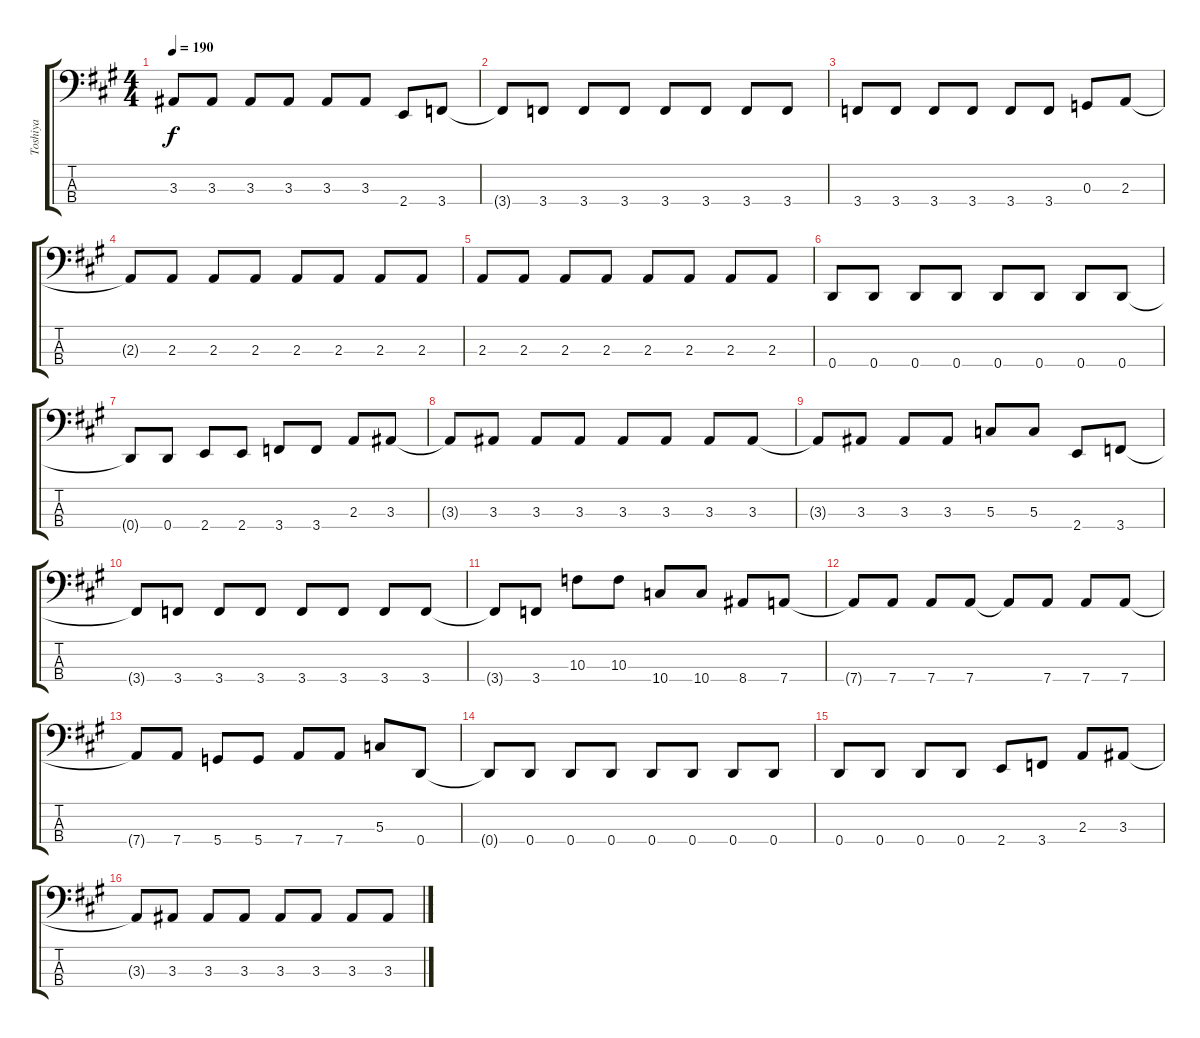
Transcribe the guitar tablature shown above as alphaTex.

\track ("Toshiya" "Toshiya") {instrument electricbasspick}
\staff {score tabs}
\tuning (F2 C2 G1 D1) {hide}
\ts (4 4)
\tempo 190
\clef f4
\ks a
3.3.8{dy f} 3.3.8 3.3.8 3.3.8 3.3.8 3.3.8 2.4.8 3.4.8 |
3.4{t}.8 3.4.8 3.4.8 3.4.8 3.4.8 3.4.8 3.4.8 3.4.8 |
3.4.8 3.4.8 3.4.8 3.4.8 3.4.8 3.4.8 0.3.8 2.3.8 |
2.3{t}.8 2.3.8 2.3.8 2.3.8 2.3.8 2.3.8 2.3.8 2.3.8 |
2.3.8 2.3.8 2.3.8 2.3.8 2.3.8 2.3.8 2.3.8 2.3.8 |
0.4.8 0.4.8 0.4.8 0.4.8 0.4.8 0.4.8 0.4.8 0.4.8 |
0.4{t}.8 0.4.8 2.4.8 2.4.8 3.4.8 3.4.8 2.3.8 3.3.8 |
3.3{t}.8 3.3.8 3.3.8 3.3.8 3.3.8 3.3.8 3.3.8 3.3.8 |
3.3{t}.8 3.3.8 3.3.8 3.3.8 5.3.8 5.3.8 2.4.8 3.4.8 |
3.4{t}.8 3.4.8 3.4.8 3.4.8 3.4.8 3.4.8 3.4.8 3.4.8 |
3.4{t}.8 3.4.8 10.3.8 10.3.8 10.4.8 10.4.8 8.4.8 7.4.8 |
7.4{t}.8 7.4.8 7.4.8 7.4.8 7.4{t}.8 7.4.8 7.4.8 7.4.8 |
7.4{t}.8 7.4.8 5.4.8 5.4.8 7.4.8 7.4.8 5.3.8 0.4.8 |
0.4{t}.8 0.4.8 0.4.8 0.4.8 0.4.8 0.4.8 0.4.8 0.4.8 |
0.4.8 0.4.8 0.4.8 0.4.8 2.4.8 3.4.8 2.3.8 3.3.8 |
3.3{t}.8 3.3.8 3.3.8 3.3.8 3.3.8 3.3.8 3.3.8 3.3.8
